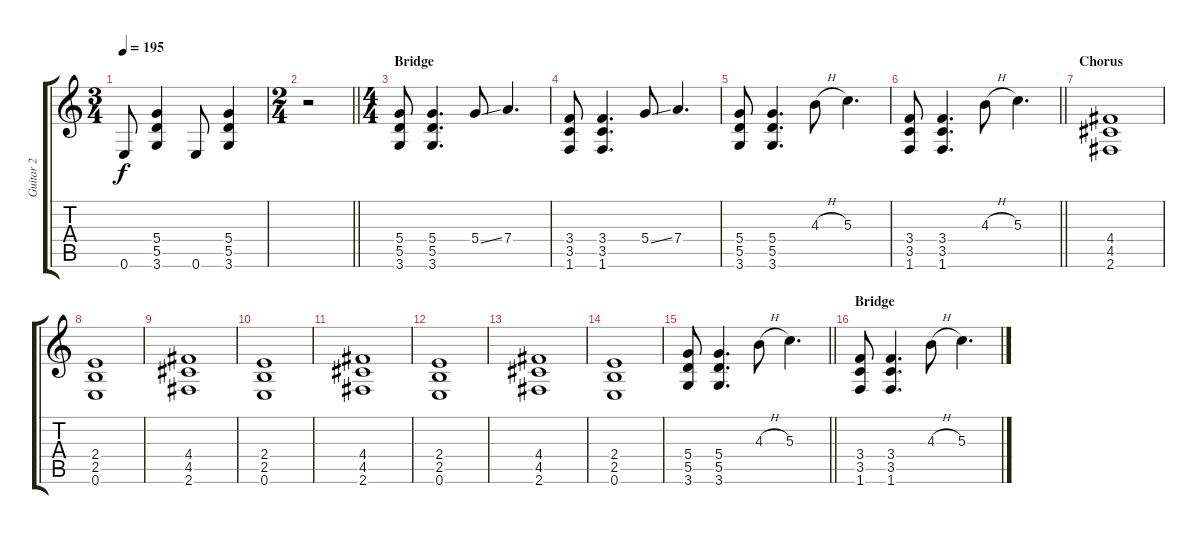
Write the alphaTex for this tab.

\track ("Guitar 2" "Guitar 2") {instrument distortionguitar}
\staff {score tabs}
\tuning (E4 B3 G3 D3 A2 E2) {hide}
\ts (3 4)
\tempo 195
\clef g2
\ks c
0.6.8{dy f} (5.4 5.5 3.6).4 0.6.8 (5.4 5.5 3.6).4 |
\ts (2 4)
\barLineRight lightlight
r.2 |
\ts (4 4)
\section ("" "Bridge")
(5.4 5.5 3.6).8 (5.4 5.5 3.6).4{d} 5.4{ss}.8 7.4.4{d} |
(3.4 3.5 1.6).8 (3.4 3.5 1.6).4{d} 5.4{ss}.8 7.4.4{d} |
(5.4 5.5 3.6).8 (5.4 5.5 3.6).4{d} 4.3{h}.8 5.3.4{d} |
\barLineRight lightlight
(3.4 3.5 1.6).8 (3.4 3.5 1.6).4{d} 4.3{h}.8 5.3.4{d} |
\section ("" "Chorus")
(4.4 4.5 2.6).1 |
(2.4 2.5 0.6).1 |
(4.4 4.5 2.6).1 |
(2.4 2.5 0.6).1 |
(4.4 4.5 2.6).1 |
(2.4 2.5 0.6).1 |
(4.4 4.5 2.6).1 |
(2.4 2.5 0.6).1 |
\barLineRight lightlight
(5.4 5.5 3.6).8 (5.4 5.5 3.6).4{d} 4.3{h}.8 5.3.4{d} |
\section ("" "Bridge")
(3.4 3.5 1.6).8 (3.4 3.5 1.6).4{d} 4.3{h}.8 5.3.4{d}
